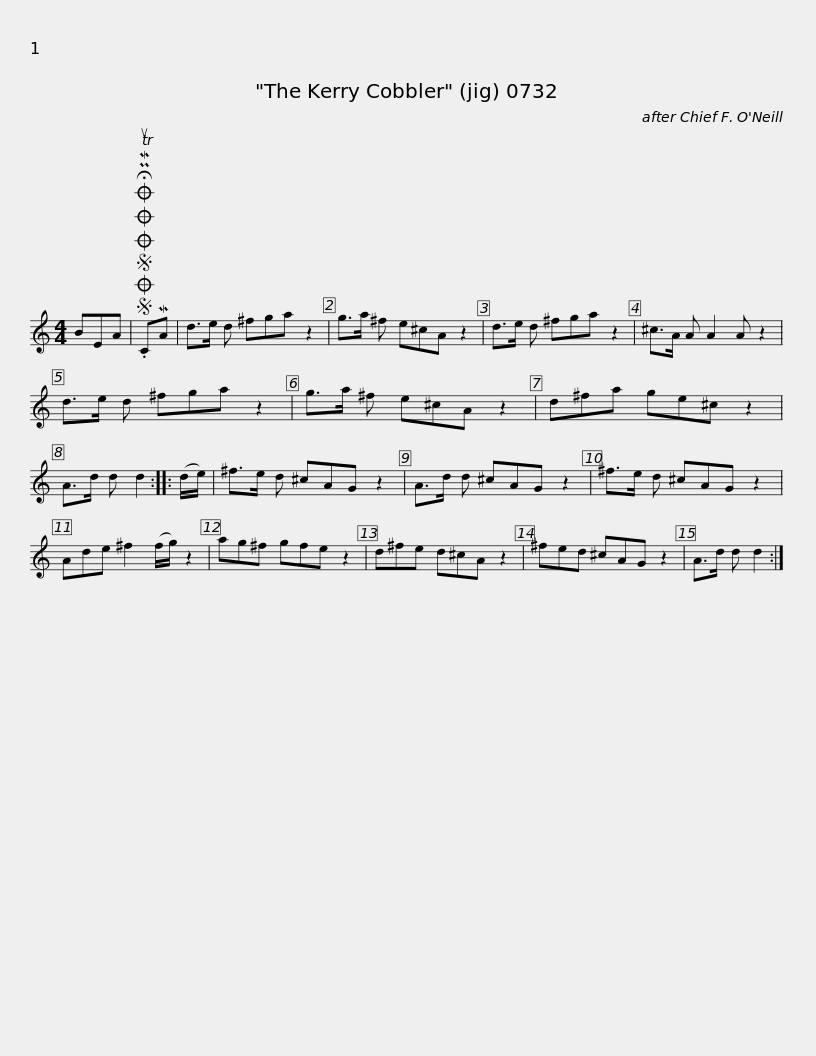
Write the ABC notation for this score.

X:1
L:1/8
M:4/4
I:linebreak $
K:C
V:1 treble
V:1
 BEA |SOSOOO .!fermata!PMTuCMA | d>e d ^fga z2 | g>a ^f e^cA z2 | d>e d ^fga z2 | %5
 ^c>A A A2 A z2 | d>e d ^fga z2 |$ g>a ^f e^cA z2 | d^fa ge^c z2 | A>d d d2 :: %10
 (d/e/) | ^f>e d ^cAG z2 | A>d d ^cAG z2 | ^f>e d ^cAG z2 |$ Ade ^f2 (f/g/) z2 | %15
 ag^f gfe z2 | d^fe d^cA z2 | ^fed ^cAG z2 | A>d d d2 :| %19
